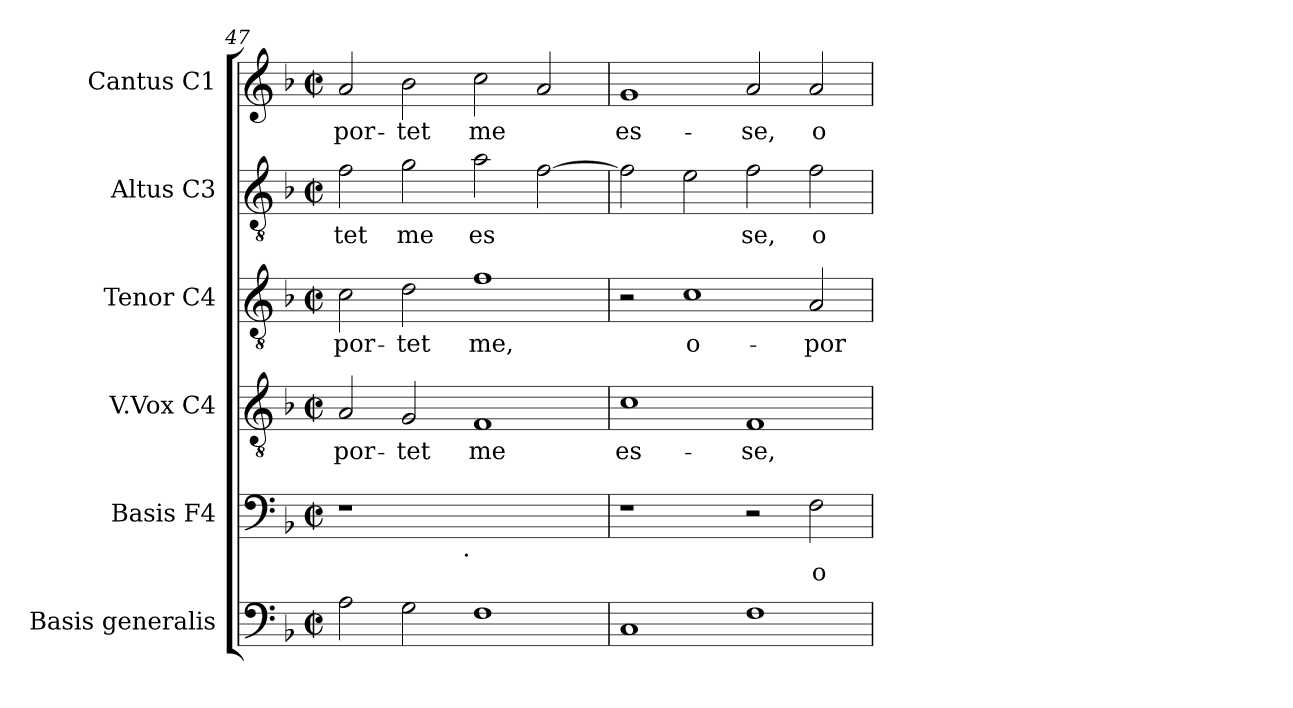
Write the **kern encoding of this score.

**kern	**kern	**text	**kern	**text	**kern	**text	**kern	**text	**kern	**text
*part6	*part5	*part5	*part4	*part4	*part3	*part3	*part2	*part2	*part1	*part1
*staff6	*staff5	*staff5	*staff4	*staff4	*staff3	*staff3	*staff2	*staff2	*staff1	*staff1
*I"Basis  generalis	*I"Basis  F4	*	*I"V.Vox  C4	*	*I"Tenor  C4	*	*I"Altus  C3	*	*I"Cantus  C1	*
*	*I'B	*	*	*	*I'T	*	*I'A	*	*I'C	*
*clefF4	*clefF4	*	*clefGv2	*	*clefGv2	*	*clefGv2	*	*clefG2	*
*k[b-]	*k[b-]	*	*k[b-]	*	*k[b-]	*	*k[b-]	*	*k[b-]	*
*F:	*F:	*	*F:	*	*F:	*	*F:	*	*F:	*
*M2/2	*M2/2	*	*M2/2	*	*M2/2	*	*M2/2	*	*M2/2	*
*met(c|)	*met(c|)	*	*met(c|)	*	*met(c|)	*	*met(c|)	*	*met(c|)	*
=47	=47	=47	=47	=47	=47	=47	=47	=47	=47	=47
!	!	!	!	!LO:LY:b:cj	!	!LO:LY:b:cj	!	!LO:LY:b:cj	!	!LO:LY:b:cj
*	*^	*	*	*	*	*	*	*	*	*
2A\	1r	2ryy	.	2A/	-por-	2c\	-por-	2f\	-tet	2a/	-por-
!	!	!	!	!	!LO:LY:b:cj	!	!LO:LY:b:cj	!	!LO:LY:b:cj	!	!LO:LY:b:cj
2G\	.	4...ryy	.	2G/	-tet	2d\	-tet	2g\	me	2b-\	-tet
!	!	!LO:TX:b:t=.	!	!	!	!	!	!	!	!	!
.	.	1ryy	.	.	.	.	.	.	.	.	.
!	!	!	!	!	!LO:LY:b:cj	!	!LO:LY:b:cj	!	!LO:LY:b:cj	!	!LO:LY:b:cj
1F	1ryy	.	.	1F	me	1f	me,	2a\	es-	2cc\	me
!	!	!	!	!	!	!	!	!	!LO:LY:b:cj	!	!LO:LY:b:cj
.	.	.	.	.	.	.	.	[<2f\	--	2a/	.
.	.	32ryy	.	.	.	.	.	.	.	.	.
!!LO:LB:g=z
=48	=48	=48	=48	=48	=48	=48	=48	=48	=48	=48	=48
!	!	!	!	!	!LO:LY:b:cj	!	!	!	!LO:LY:b:cj	!	!LO:LY:b:cj
*	*v	*v	*	*	*	*	*	*	*	*	*
1C	1r	.	1c	es-	2r	.	2f\]	--	1g	es-
!	!	!	!	!	!	!LO:LY:b:cj	!	!LO:LY:b:cj	!	!
.	.	.	.	.	1c	o-	2e\	--	.	.
!	!	!	!	!LO:LY:b:cj	!	!	!	!LO:LY:b:cj	!	!LO:LY:b:cj
1F	2r	.	1F	-se,	.	.	2f\	-se,	2a/	-se,
!	!	!LO:LY:b:cj	!	!	!	!LO:LY:b:cj	!	!LO:LY:b:cj	!	!LO:LY:b:cj
.	2F\	o-	.	.	2A/	-por-	2f\	o-	2a/	o-
=	=	=	=	=	=	=	=	=	=	=
*-	*-	*-	*-	*-	*-	*-	*-	*-	*-	*-
